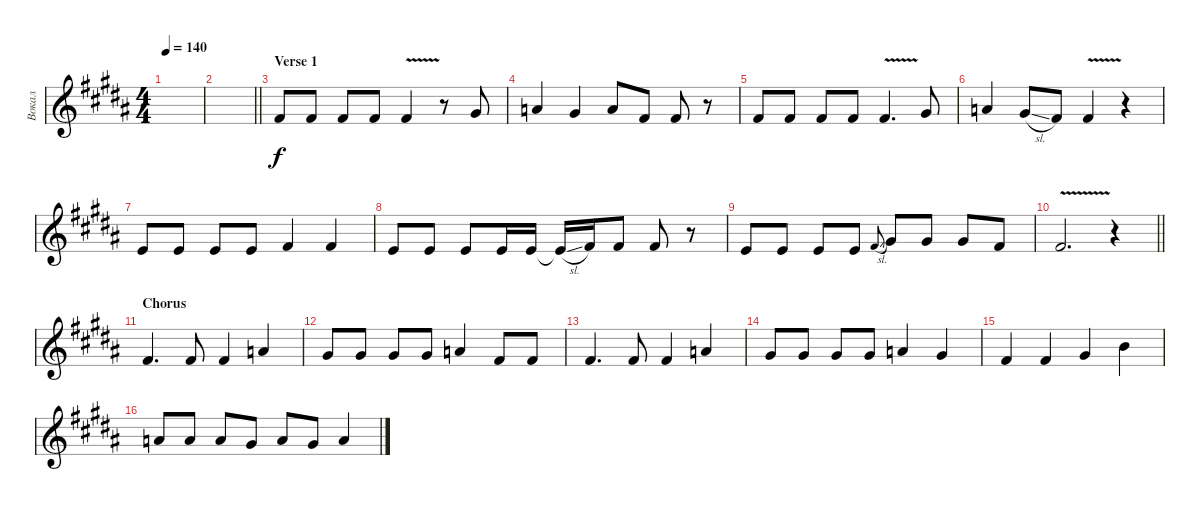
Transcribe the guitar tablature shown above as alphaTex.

\track ("Вокал" "Вокал") {instrument trumpet}
\staff {score}
\tuning (E4 B3 G3 D3 A2 E2) {hide}
\ts (4 4)
\tempo 140
\clef g2
\ks g#minor
|
\barLineRight lightlight
|
\section ("" "Verse 1")
2.1.8 2.1.8 2.1.8 2.1.8 2.1{v}.4 r.8 4.1.8 |
5.1.4 4.1.4 5.1.8 2.1.8 2.1.8 r.8 |
2.1.8 2.1.8 2.1.8 2.1.8 2.1{v}.4{d} 4.1.8 |
5.1.4 4.1{sl}.8 2.1.8 2.1{v}.4 r.4 |
0.1.8 0.1.8 0.1.8 0.1.8 2.1.4 2.1.4 |
0.1.8 0.1.8 0.1.8 0.1.16 0.1.16 0.1{sl t}.16 2.1.16 2.1.8 2.1.8 r.8 |
0.1.8 0.1.8 0.1.8 0.1.8 2.1{sl}.8{gr onbeat} 4.1.8 4.1.8 4.1.8 2.1.8 |
\barLineRight lightlight
2.1{v}.2{d} r.4 |
\section ("" "Chorus")
2.1.4{d} 2.1.8 2.1.4 5.1.4 |
4.1.8 4.1.8 4.1.8 4.1.8 5.1.4 2.1.8 2.1.8 |
2.1.4{d} 2.1.8 2.1.4 5.1.4 |
4.1.8 4.1.8 4.1.8 4.1.8 5.1.4 4.1.4 |
2.1.4 2.1.4 4.1.4 7.1.4 |
5.1.8 5.1.8 5.1.8 4.1.8 5.1.8 4.1.8 5.1.4
